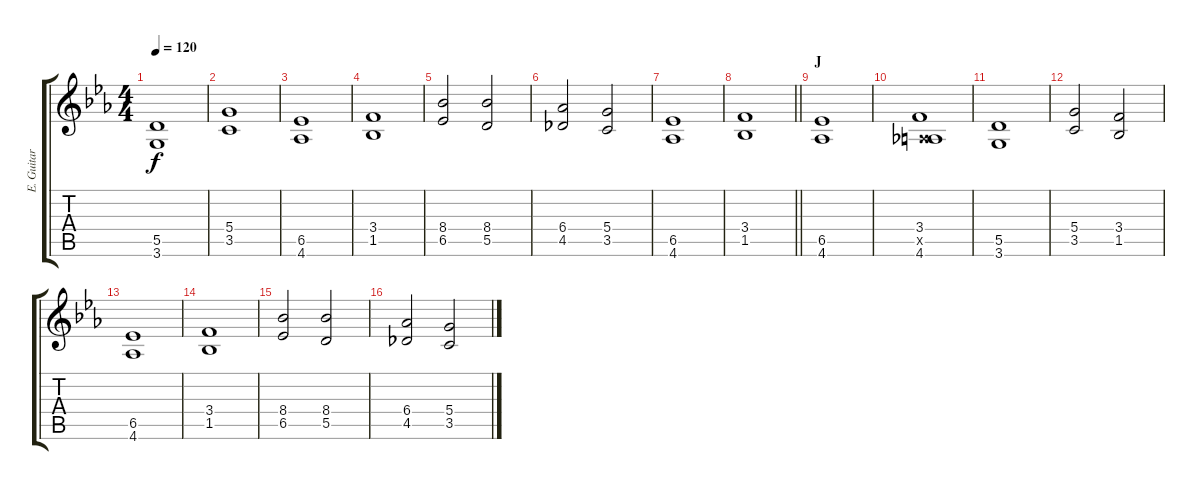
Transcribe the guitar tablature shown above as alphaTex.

\track ("E. Guitar III" "E. Guitar ") {instrument overdrivenguitar}
\staff {score tabs}
\tuning (E4 B3 G3 D3 A2 E2) {hide}
\ts (4 4)
\tempo 120
\clef g2
\ks eb
(5.5 3.6).1{dy f} |
(5.4 3.5).1 |
(6.5 4.6).1 |
(3.4 1.5).1 |
(8.4 6.5).2 (8.4 5.5).2 |
(6.4 4.5).2 (5.4 3.5).2 |
(6.5 4.6).1 |
\barLineRight lightlight
(3.4 1.5).1 |
\section ("" "J")
(6.5 4.6).1 |
(3.4 0.5{x} 4.6).1 |
(5.5 3.6).1 |
(5.4 3.5).2 (3.4 1.5).2 |
(6.5 4.6).1 |
(3.4 1.5).1 |
(8.4 6.5).2 (8.4 5.5).2 |
(6.4 4.5).2 (5.4 3.5).2
